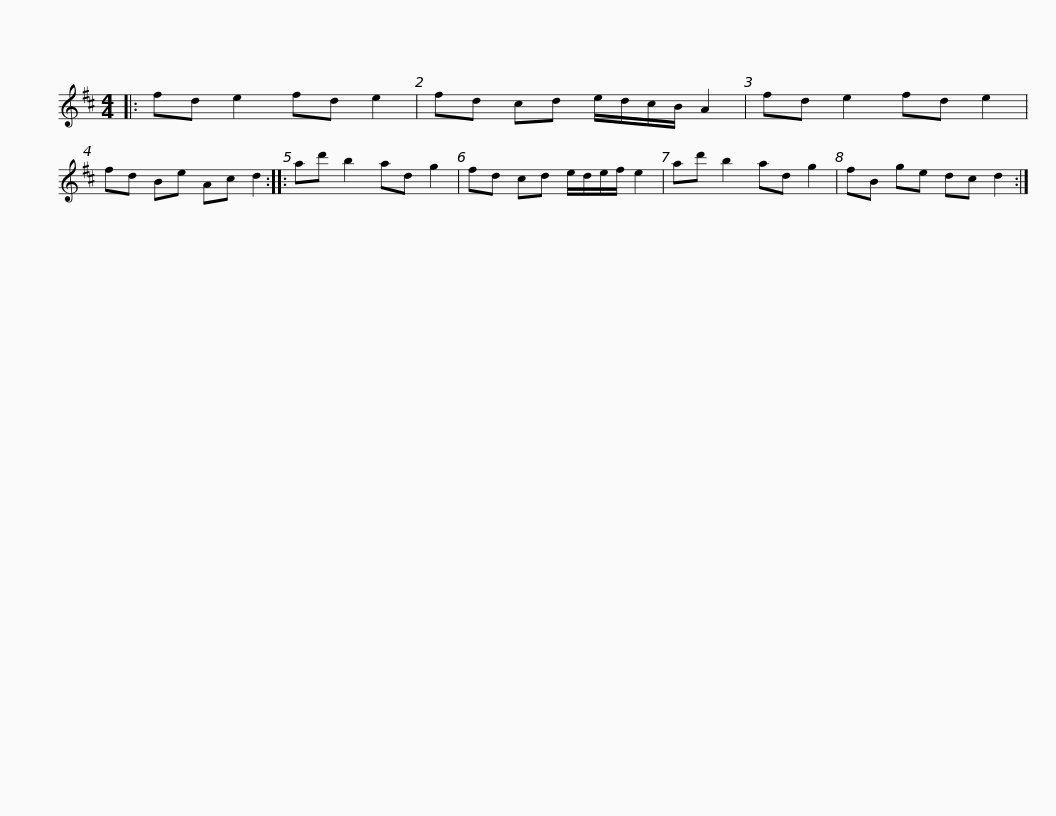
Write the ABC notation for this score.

X:1
L:1/8
M:4/4
I:linebreak $
K:D
V:1 treble
V:1
|: fd e2 fd e2 | fd cd e/d/c/B/ A2 | fd e2 fd e2 | fd Be Ac d2 :: ad' b2 ad g2 |$ %5
 fd cd e/d/e/f/ e2 | ad' b2 ad g2 | fB ge dc d2 :| %8
